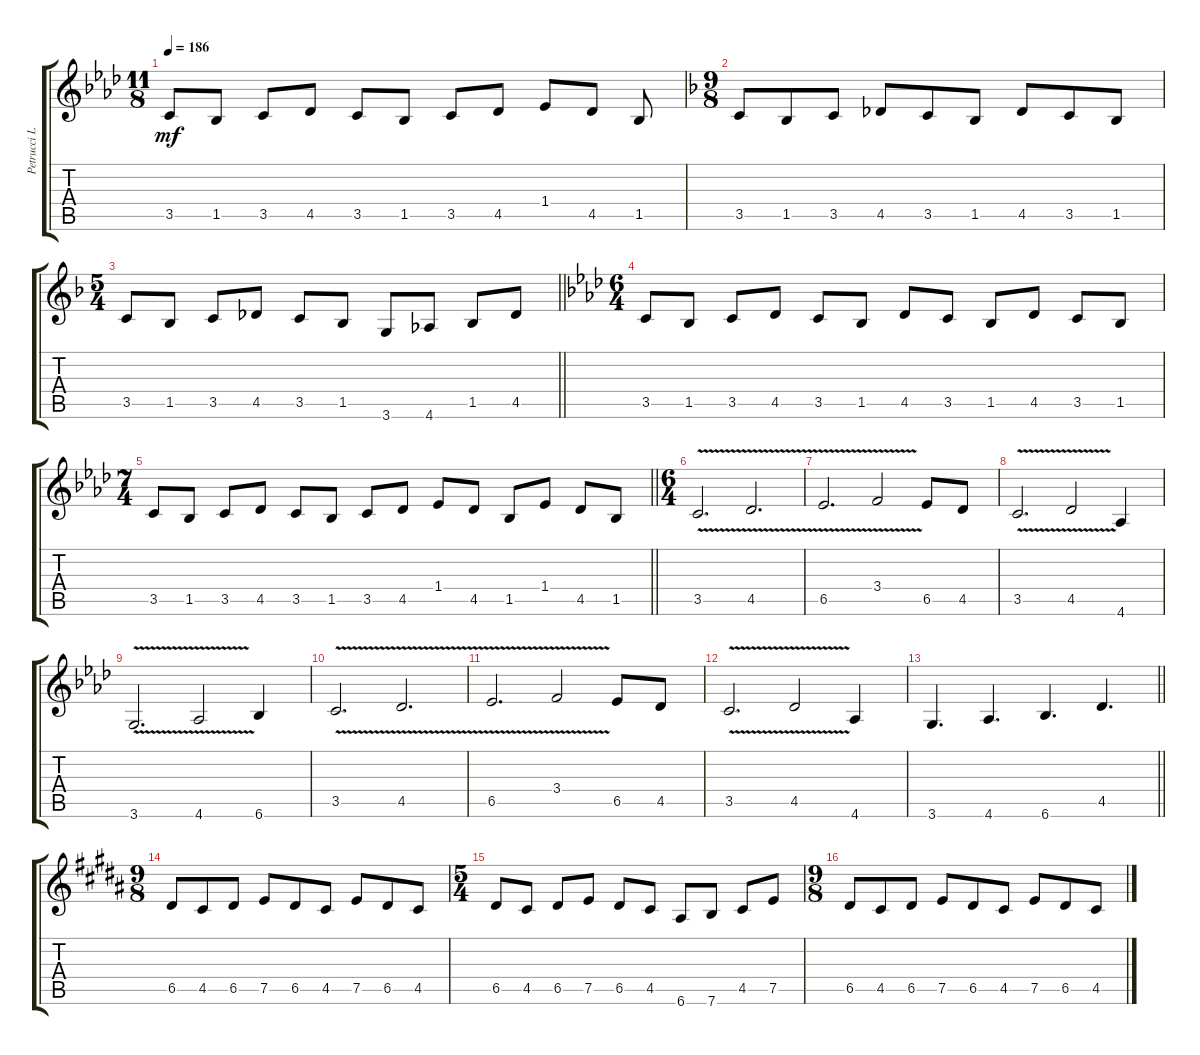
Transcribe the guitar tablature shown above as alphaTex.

\track ("Petrucci Left" "Petrucci L") {instrument distortionguitar}
\staff {score tabs}
\tuning (E4 B3 G3 D3 A2 E2) {hide}
\ts (11 8)
\tempo 186
\clef g2
\ks ab
3.5.8{dy mf} 1.5.8 3.5.8 4.5.8 3.5.8 1.5.8 3.5.8 4.5.8 1.4.8 4.5.8 1.5.8 |
\ts (9 8)
\ks f
3.5.8 1.5.8 3.5.8 4.5.8 3.5.8 1.5.8 4.5.8 3.5.8 1.5.8 |
\ts (5 4)
\barLineRight lightlight
3.5.8 1.5.8 3.5.8 4.5.8 3.5.8 1.5.8 3.6.8 4.6.8 1.5.8 4.5.8 |
\ts (6 4)
\ks ab
3.5.8 1.5.8 3.5.8 4.5.8 3.5.8 1.5.8 4.5.8 3.5.8 1.5.8 4.5.8 3.5.8 1.5.8 |
\ts (7 4)
\barLineRight lightlight
3.5.8 1.5.8 3.5.8 4.5.8 3.5.8 1.5.8 3.5.8 4.5.8 1.4.8 4.5.8 1.5.8 1.4.8 4.5.8 1.5.8 |
\ts (6 4)
3.5{v}.2{d} 4.5{v}.2{d} |
6.5{v}.2{d} 3.4{v}.2 6.5.8 4.5.8 |
3.5{v}.2{d} 4.5{v}.2 4.6.4 |
3.6{v}.2{d} 4.6{v}.2 6.6.4 |
3.5{v}.2{d} 4.5{v}.2{d} |
6.5{v}.2{d} 3.4{v}.2 6.5.8 4.5.8 |
3.5{v}.2{d} 4.5{v}.2 4.6.4 |
\barLineRight lightlight
3.6.4{d} 4.6.4{d} 6.6.4{d} 4.5.4{d} |
\ts (9 8)
\ks b
6.5.8 4.5.8 6.5.8 7.5.8 6.5.8 4.5.8 7.5.8 6.5.8 4.5.8 |
\ts (5 4)
6.5.8 4.5.8 6.5.8 7.5.8 6.5.8 4.5.8 6.6.8 7.6.8 4.5.8 7.5.8 |
\ts (9 8)
6.5.8 4.5.8 6.5.8 7.5.8 6.5.8 4.5.8 7.5.8 6.5.8 4.5.8
